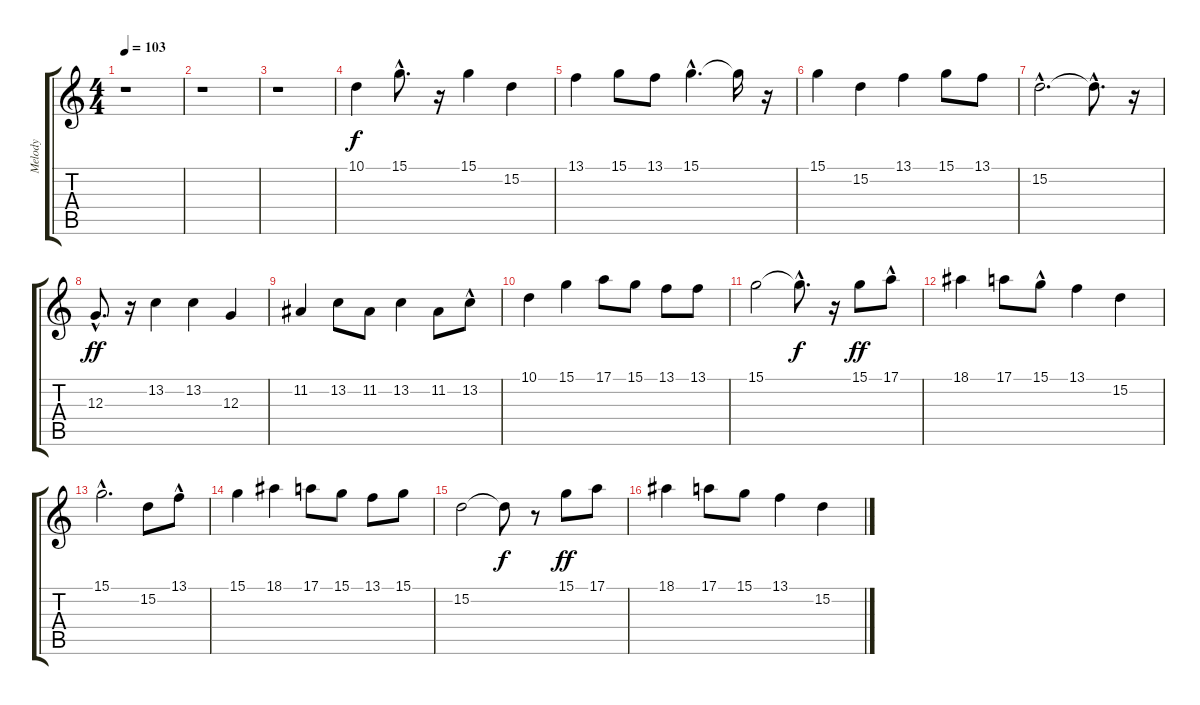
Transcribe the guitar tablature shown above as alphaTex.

\track ("Melody" "Melody") {instrument flute}
\staff {score tabs}
\tuning (E4 B3 G3 D3 A2 E2) {hide}
\ts (4 4)
\tempo 103
\clef g2
\ks c
r.1{dy ff} |
r.1 |
r.1 |
10.1.4{dy f} 15.1{hac}.8{d} r.16 15.1.4 15.2.4 |
13.1.4 15.1.8 13.1.8 15.1{hac}.4{d} 15.1{t}.16 r.16 |
15.1.4 15.2.4 13.1.4 15.1.8 13.1.8 |
15.2{hac}.2{d} 15.2{hac t}.8{d} r.16 |
12.3{hac}.8{d dy ff} r.16 13.2.4 13.2.4 12.3.4 |
11.2.4 13.2.8 11.2.8 13.2.4 11.2.8 13.2{hac}.8 |
10.1.4 15.1.4 17.1.8 15.1.8 13.1.8 13.1.8 |
15.1.2 15.1{hac t}.8{d dy f} r.16 15.1.8{dy ff} 17.1{hac}.8 |
18.1.4 17.1.8 15.1{hac}.8 13.1.4 15.2.4 |
15.1{hac}.2{d} 15.2.8 13.1{hac}.8 |
15.1.4 18.1.4 17.1.8 15.1.8 13.1.8 15.1.8 |
15.2.2 15.2{t}.8{dy f} r.8 15.1.8{dy ff} 17.1.8 |
18.1.4 17.1.8 15.1.8 13.1.4 15.2.4
